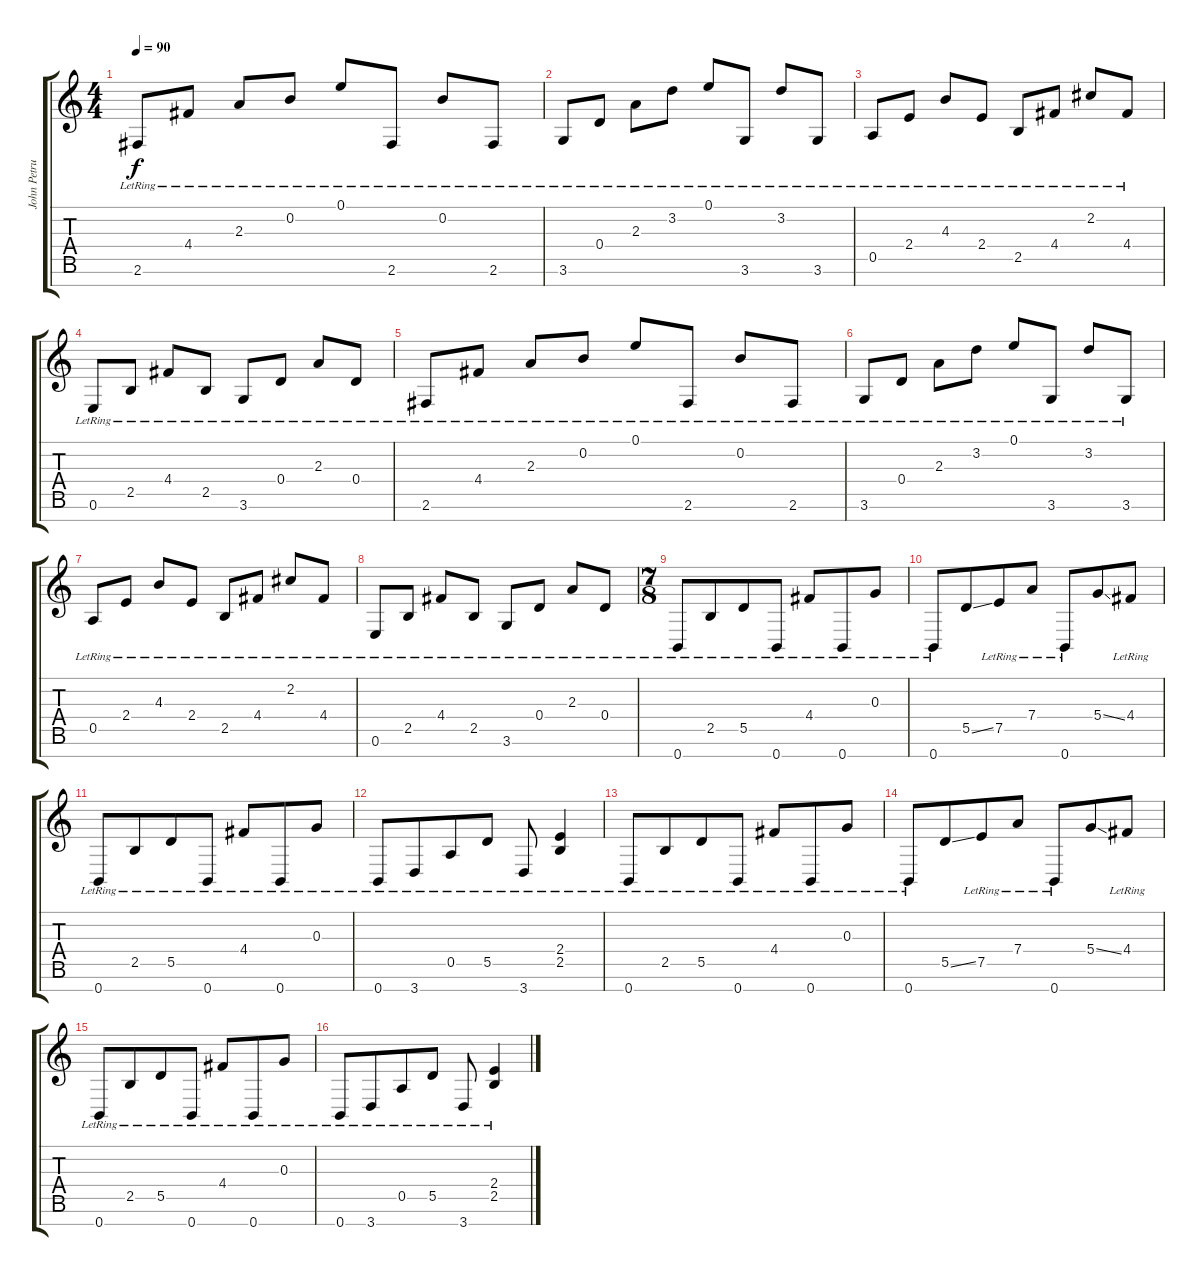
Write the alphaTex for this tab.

\track ("John Petrucci" "John Petru") {instrument acousticguitarsteel}
\staff {score tabs}
\tuning (E4 B3 G3 D3 A2 E2 B1) {hide}
\ts (4 4)
\tempo 90
\clef g2
\ks c
2.6{lr}.8{dy f} 4.4{lr}.8 2.3{lr}.8 0.2{lr}.8 0.1{lr}.8 2.6{lr}.8 0.2{lr}.8 2.6{lr}.8 |
3.6{lr}.8 0.4{lr}.8 2.3{lr}.8 3.2{lr}.8 0.1{lr}.8 3.6{lr}.8 3.2{lr}.8 3.6{lr}.8 |
0.5{lr}.8 2.4{lr}.8 4.3{lr}.8 2.4{lr}.8 2.5{lr}.8 4.4{lr}.8 2.2{lr}.8 4.4{lr}.8 |
0.6{lr}.8 2.5{lr}.8 4.4{lr}.8 2.5{lr}.8 3.6{lr}.8 0.4{lr}.8 2.3{lr}.8 0.4{lr}.8 |
2.6{lr}.8 4.4{lr}.8 2.3{lr}.8 0.2{lr}.8 0.1{lr}.8 2.6{lr}.8 0.2{lr}.8 2.6{lr}.8 |
3.6{lr}.8 0.4{lr}.8 2.3{lr}.8 3.2{lr}.8 0.1{lr}.8 3.6{lr}.8 3.2{lr}.8 3.6{lr}.8 |
0.5{lr}.8 2.4{lr}.8 4.3{lr}.8 2.4{lr}.8 2.5{lr}.8 4.4{lr}.8 2.2{lr}.8 4.4{lr}.8 |
0.6{lr}.8 2.5{lr}.8 4.4{lr}.8 2.5{lr}.8 3.6{lr}.8 0.4{lr}.8 2.3{lr}.8 0.4{lr}.8 |
\ts (7 8)
0.7{lr}.8 2.5{lr}.8 5.5{lr}.8 0.7{lr}.8 4.4{lr}.8 0.7{lr}.8 0.3{lr}.8 |
0.7{lr}.8 5.5{ss}.8 7.5{lr}.8 7.4{lr}.8 0.7{lr}.8 5.4{ss}.8 4.4{lr}.8 |
0.7{lr}.8 2.5{lr}.8 5.5{lr}.8 0.7{lr}.8 4.4{lr}.8 0.7{lr}.8 0.3{lr}.8 |
0.7{lr}.8 3.7{lr}.8 0.5{lr}.8 5.5{lr}.8 3.7{lr}.8 (2.4{lr} 2.5{lr}).4 |
0.7{lr}.8 2.5{lr}.8 5.5{lr}.8 0.7{lr}.8 4.4{lr}.8 0.7{lr}.8 0.3{lr}.8 |
0.7{lr}.8 5.5{ss}.8 7.5{lr}.8 7.4{lr}.8 0.7{lr}.8 5.4{ss}.8 4.4{lr}.8 |
0.7{lr}.8 2.5{lr}.8 5.5{lr}.8 0.7{lr}.8 4.4{lr}.8 0.7{lr}.8 0.3{lr}.8 |
0.7{lr}.8 3.7{lr}.8 0.5{lr}.8 5.5{lr}.8 3.7{lr}.8 (2.4{lr} 2.5{lr}).4
